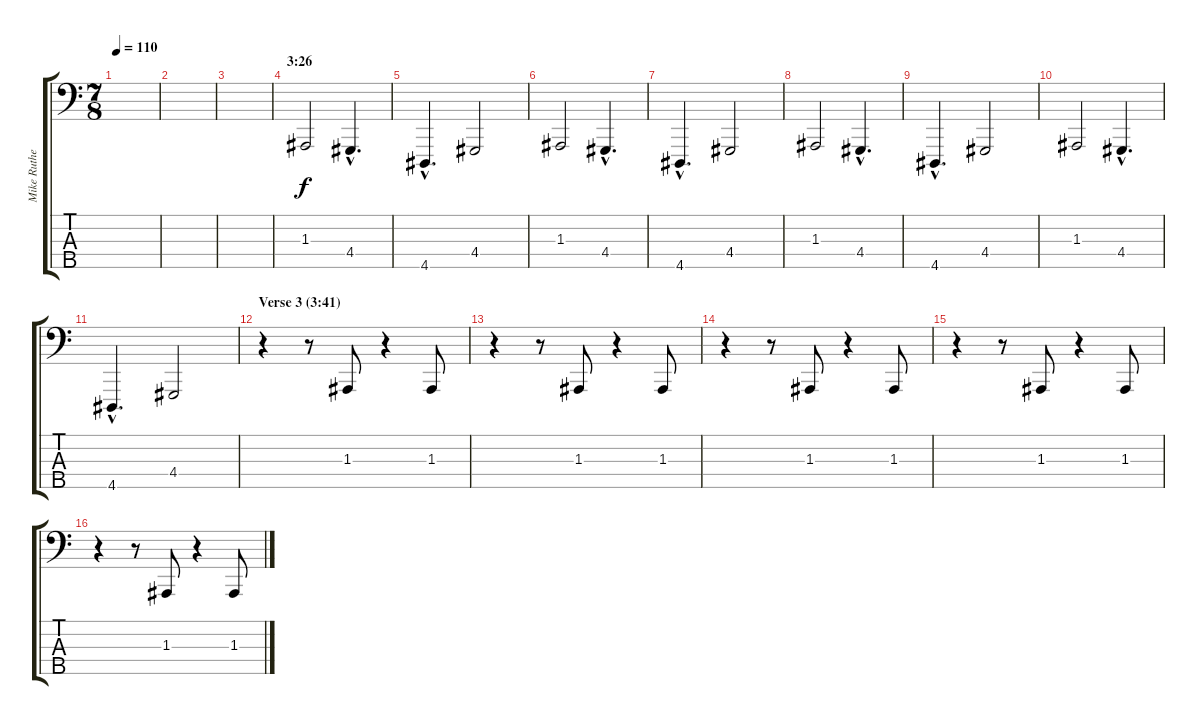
\track ("Mike Rutherford (bass pedal)" "Mike Ruthe") {instrument lead2sawtooth}
\staff {score tabs}
\tuning (G2 D2 A1 E1 B0) {hide}
\ts (7 8)
\tempo 110
\clef f4
\ks c
|
|
|
\section ("" "3:26")
1.3.2 4.4{hac}.4{d} |
4.5{hac}.4{d} 4.4.2 |
1.3.2 4.4{hac}.4{d} |
4.5{hac}.4{d} 4.4.2 |
1.3.2 4.4{hac}.4{d} |
4.5{hac}.4{d} 4.4.2 |
1.3.2 4.4{hac}.4{d} |
4.5{hac}.4{d} 4.4.2 |
\section ("" "Verse 3 (3:41)")
r.4 r.8 1.3.8 r.4 1.3.8 |
r.4 r.8 1.3.8 r.4 1.3.8 |
r.4 r.8 1.3.8 r.4 1.3.8 |
r.4 r.8 1.3.8 r.4 1.3.8 |
r.4 r.8 1.3.8 r.4 1.3.8
